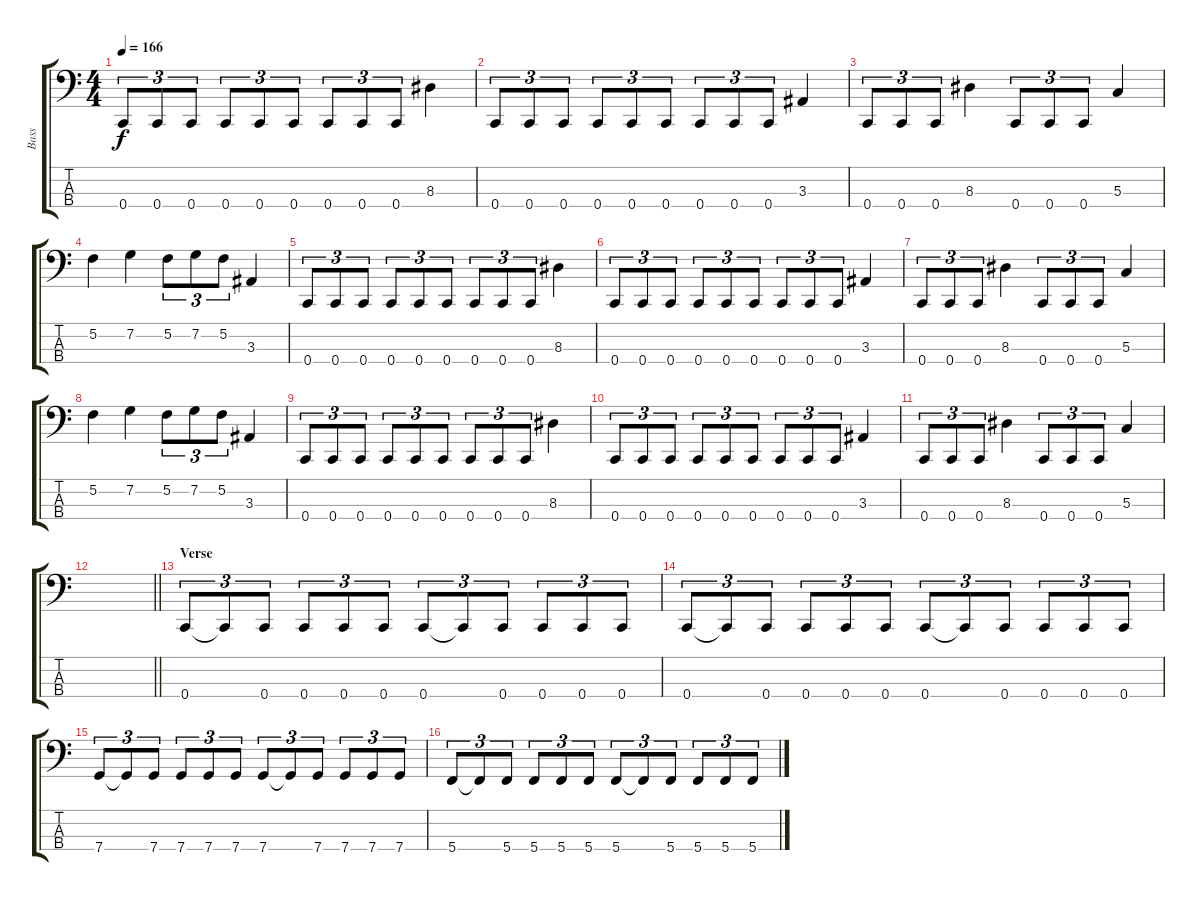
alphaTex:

\track ("Bass" "Bass") {instrument electricbasspick}
\staff {score tabs}
\tuning (F2 C2 G1 C1) {hide}
\ts (4 4)
\tempo 166
\clef f4
\ks c
0.4.8{tu (3 2) dy f} 0.4.8{tu (3 2)} 0.4.8{tu (3 2)} 0.4.8{tu (3 2)} 0.4.8{tu (3 2)} 0.4.8{tu (3 2)} 0.4.8{tu (3 2)} 0.4.8{tu (3 2)} 0.4.8{tu (3 2)} 8.3.4 |
0.4.8{tu (3 2)} 0.4.8{tu (3 2)} 0.4.8{tu (3 2)} 0.4.8{tu (3 2)} 0.4.8{tu (3 2)} 0.4.8{tu (3 2)} 0.4.8{tu (3 2)} 0.4.8{tu (3 2)} 0.4.8{tu (3 2)} 3.3.4 |
0.4.8{tu (3 2)} 0.4.8{tu (3 2)} 0.4.8{tu (3 2)} 8.3.4 0.4.8{tu (3 2)} 0.4.8{tu (3 2)} 0.4.8{tu (3 2)} 5.3.4 |
5.2.4 7.2.4 5.2.8{tu (3 2)} 7.2.8{tu (3 2)} 5.2.8{tu (3 2)} 3.3.4 |
0.4.8{tu (3 2)} 0.4.8{tu (3 2)} 0.4.8{tu (3 2)} 0.4.8{tu (3 2)} 0.4.8{tu (3 2)} 0.4.8{tu (3 2)} 0.4.8{tu (3 2)} 0.4.8{tu (3 2)} 0.4.8{tu (3 2)} 8.3.4 |
0.4.8{tu (3 2)} 0.4.8{tu (3 2)} 0.4.8{tu (3 2)} 0.4.8{tu (3 2)} 0.4.8{tu (3 2)} 0.4.8{tu (3 2)} 0.4.8{tu (3 2)} 0.4.8{tu (3 2)} 0.4.8{tu (3 2)} 3.3.4 |
0.4.8{tu (3 2)} 0.4.8{tu (3 2)} 0.4.8{tu (3 2)} 8.3.4 0.4.8{tu (3 2)} 0.4.8{tu (3 2)} 0.4.8{tu (3 2)} 5.3.4 |
5.2.4 7.2.4 5.2.8{tu (3 2)} 7.2.8{tu (3 2)} 5.2.8{tu (3 2)} 3.3.4 |
0.4.8{tu (3 2)} 0.4.8{tu (3 2)} 0.4.8{tu (3 2)} 0.4.8{tu (3 2)} 0.4.8{tu (3 2)} 0.4.8{tu (3 2)} 0.4.8{tu (3 2)} 0.4.8{tu (3 2)} 0.4.8{tu (3 2)} 8.3.4 |
0.4.8{tu (3 2)} 0.4.8{tu (3 2)} 0.4.8{tu (3 2)} 0.4.8{tu (3 2)} 0.4.8{tu (3 2)} 0.4.8{tu (3 2)} 0.4.8{tu (3 2)} 0.4.8{tu (3 2)} 0.4.8{tu (3 2)} 3.3.4 |
0.4.8{tu (3 2)} 0.4.8{tu (3 2)} 0.4.8{tu (3 2)} 8.3.4 0.4.8{tu (3 2)} 0.4.8{tu (3 2)} 0.4.8{tu (3 2)} 5.3.4 |
\barLineRight lightlight
|
\section ("" "Verse")
0.4.8{tu (3 2)} 0.4{t}.8{tu (3 2)} 0.4.8{tu (3 2)} 0.4.8{tu (3 2)} 0.4.8{tu (3 2)} 0.4.8{tu (3 2)} 0.4.8{tu (3 2)} 0.4{t}.8{tu (3 2)} 0.4.8{tu (3 2)} 0.4.8{tu (3 2)} 0.4.8{tu (3 2)} 0.4.8{tu (3 2)} |
0.4.8{tu (3 2)} 0.4{t}.8{tu (3 2)} 0.4.8{tu (3 2)} 0.4.8{tu (3 2)} 0.4.8{tu (3 2)} 0.4.8{tu (3 2)} 0.4.8{tu (3 2)} 0.4{t}.8{tu (3 2)} 0.4.8{tu (3 2)} 0.4.8{tu (3 2)} 0.4.8{tu (3 2)} 0.4.8{tu (3 2)} |
7.4.8{tu (3 2)} 7.4{t}.8{tu (3 2)} 7.4.8{tu (3 2)} 7.4.8{tu (3 2)} 7.4.8{tu (3 2)} 7.4.8{tu (3 2)} 7.4.8{tu (3 2)} 7.4{t}.8{tu (3 2)} 7.4.8{tu (3 2)} 7.4.8{tu (3 2)} 7.4.8{tu (3 2)} 7.4.8{tu (3 2)} |
5.4.8{tu (3 2)} 5.4{t}.8{tu (3 2)} 5.4.8{tu (3 2)} 5.4.8{tu (3 2)} 5.4.8{tu (3 2)} 5.4.8{tu (3 2)} 5.4.8{tu (3 2)} 5.4{t}.8{tu (3 2)} 5.4.8{tu (3 2)} 5.4.8{tu (3 2)} 5.4.8{tu (3 2)} 5.4.8{tu (3 2)}
